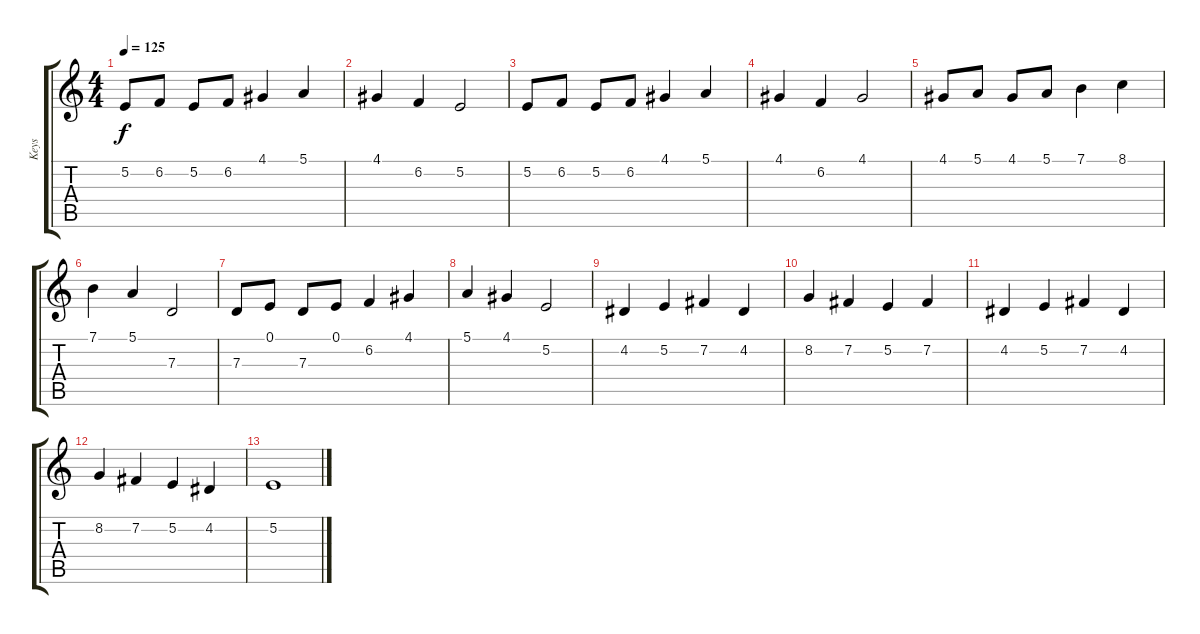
\track ("Keys" "Keys") {instrument englishhorn}
\staff {score tabs}
\tuning (E4 B3 G3 D3 A2 E2) {hide}
\ts (4 4)
\tempo 125
\clef g2
\ks c
5.2.8{dy f} 6.2.8 5.2.8 6.2.8 4.1.4 5.1.4 |
4.1.4 6.2.4 5.2.2 |
5.2.8 6.2.8 5.2.8 6.2.8 4.1.4 5.1.4 |
4.1.4 6.2.4 4.1.2 |
4.1.8 5.1.8 4.1.8 5.1.8 7.1.4 8.1.4 |
7.1.4 5.1.4 7.3.2 |
7.3.8 0.1.8 7.3.8 0.1.8 6.2.4 4.1.4 |
5.1.4 4.1.4 5.2.2 |
4.2.4 5.2.4 7.2.4 4.2.4 |
8.2.4 7.2.4 5.2.4 7.2.4 |
4.2.4 5.2.4 7.2.4 4.2.4 |
8.2.4 7.2.4 5.2.4 4.2.4 |
5.2.1{volume 2}
